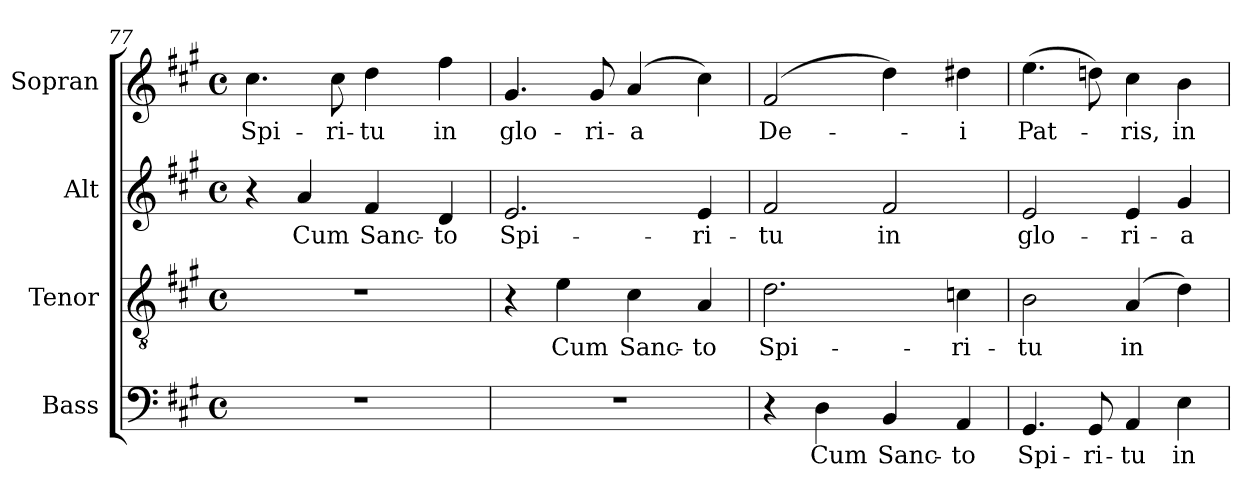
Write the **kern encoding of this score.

**kern	**text	**kern	**text	**kern	**text	**kern	**text
*part4	*part4	*part3	*part3	*part2	*part2	*part1	*part1
*staff4	*staff4	*staff3	*staff3	*staff2	*staff2	*staff1	*staff1
*I"Bass	*	*I"Tenor	*	*I"Alt	*	*I"Sopran	*
*I'B.	*	*I'T.	*	*I'A.	*	*I'S.	*
*clefF4	*	*clefGv2	*	*clefG2	*	*clefG2	*
*k[f#c#g#]	*	*k[f#c#g#]	*	*k[f#c#g#]	*	*k[f#c#g#]	*
*A:	*	*A:	*	*A:	*	*A:	*
*M4/4	*	*M4/4	*	*M4/4	*	*M4/4	*
*met(c)	*	*met(c)	*	*met(c)	*	*met(c)	*
=77	=77	=77	=77	=77	=77	=77	=77
!	!	!	!	!	!	!	!LO:LY:b
1r	.	1r	.	4r	.	4.cc#\	Spi-
!	!	!	!	!	!LO:LY:b	!	!
.	.	.	.	4a/	Cum	.	.
!	!	!	!	!	!	!	!LO:LY:b
.	.	.	.	.	.	8cc#\	-ri-
!	!	!	!	!	!LO:LY:b	!	!LO:LY:b
.	.	.	.	4f#/	Sanc-	4dd\	-tu
!	!	!	!	!	!LO:LY:b	!	!LO:LY:b
.	.	.	.	4d/	-to	4ff#\	in
=78	=78	=78	=78	=78	=78	=78	=78
!	!	!	!	!	!LO:LY:b	!	!LO:LY:b
1r	.	4r	.	2.e/	Spi-	4.g#/	glo-
!	!	!	!LO:LY:b	!	!	!	!
.	.	4e\	Cum	.	.	.	.
!	!	!	!	!	!	!	!LO:LY:b
.	.	.	.	.	.	8g#/	-ri-
!	!	!	!LO:LY:b	!	!	!	!LO:LY:b
.	.	4c#\	Sanc-	.	.	(4a/	-a
!	!	!	!LO:LY:b	!	!LO:LY:b	!	!
.	.	4A/	-to	4e/	-ri-	4cc#\)	.
=79	=79	=79	=79	=79	=79	=79	=79
!	!	!	!LO:LY:b	!	!LO:LY:b	!	!LO:LY:b
4r	.	2.d\	Spi-	2f#/	-tu	(2f#/	De-
!	!LO:LY:b	!	!	!	!	!	!
4D\	Cum	.	.	.	.	.	.
!	!LO:LY:b	!	!	!	!LO:LY:b	!	!
4BB/	Sanc-	.	.	2f#/	in	4dd\)	.
!	!LO:LY:b	!	!LO:LY:b	!	!	!	!LO:LY:b
4AA/	-to	4cn\	-ri-	.	.	4dd#X\	-i
=80	=80	=80	=80	=80	=80	=80	=80
!	!LO:LY:b	!	!LO:LY:b	!	!LO:LY:b	!	!LO:LY:b
4.GG#/	Spi-	2B\	-tu	2e/	glo-	(>4.ee\	Pat-
!	!LO:LY:b	!	!	!	!	!	!
8GG#/	-ri-	.	.	.	.	8ddn\)	.
!	!LO:LY:b	!	!LO:LY:b	!	!LO:LY:b	!	!LO:LY:b
4AA/	-tu	(4A/	in	4e/	-ri-	4cc#\	-ris,
!	!LO:LY:b	!	!	!	!LO:LY:b	!	!LO:LY:b
4E\	in	4d\)	.	4g#/	-a	4b\	in
=	=	=	=	=	=	=	=
*-	*-	*-	*-	*-	*-	*-	*-
